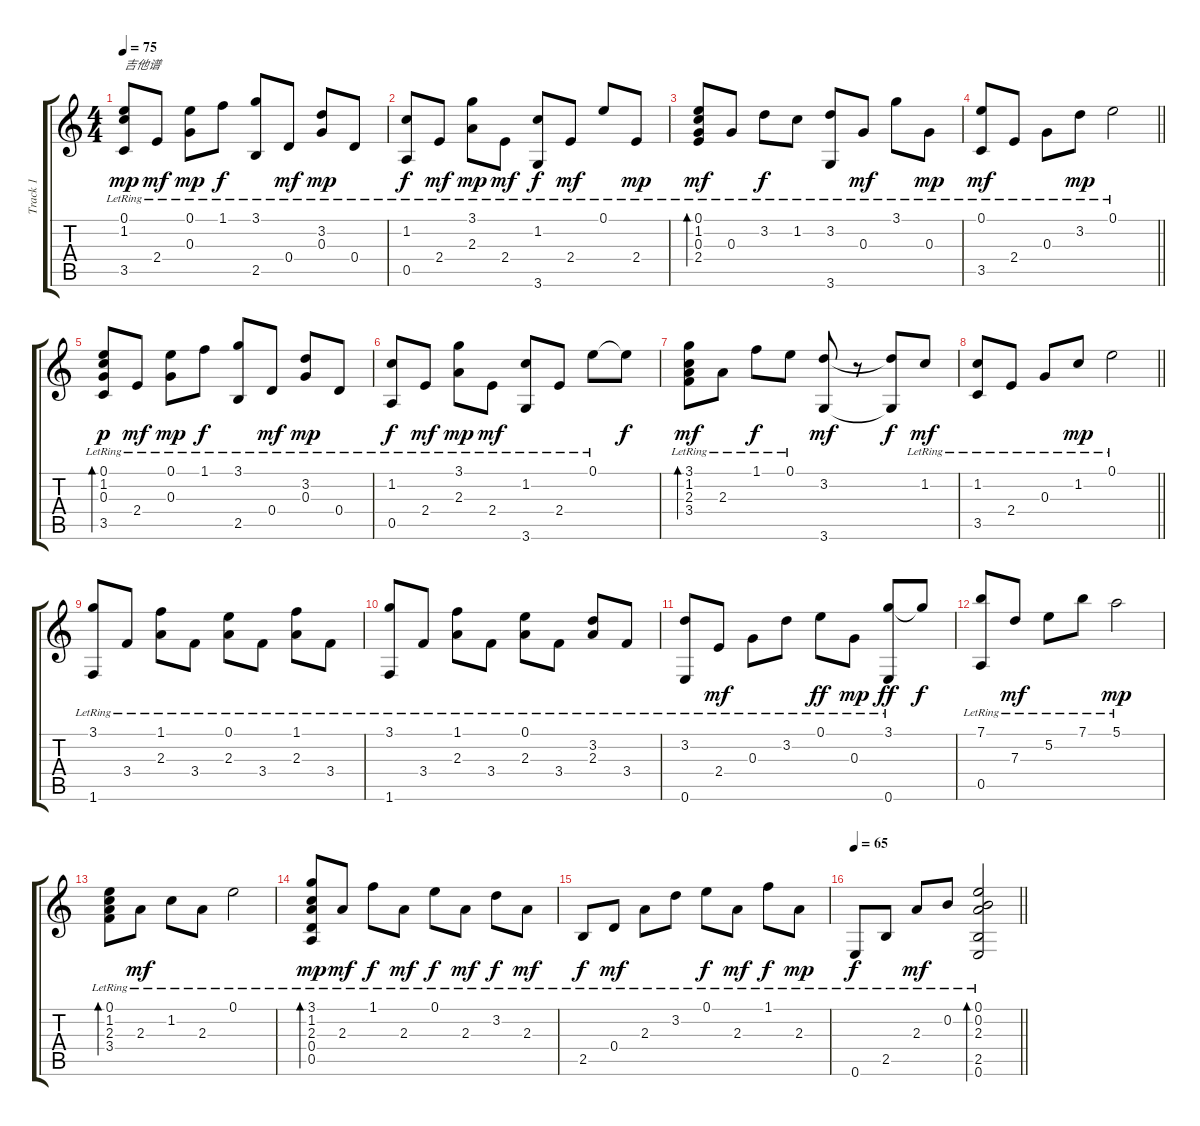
\track ("Track 1" "Track 1") {instrument acousticguitarnylon}
\staff {score tabs}
\tuning (E4 B3 G3 D3 A2 E2) {hide}
\ts (4 4)
\tempo 75
\clef g2
\ks c
(0.1{lr} 1.2{lr} 3.5{lr}).8{txt "吉他谱" dy mp instrument acousticguitarnylon} 2.4{lr}.8{dy mf} (0.1{lr} 0.3{lr}).8{dy mp} 1.1{lr}.8{dy f} (3.1{lr} 2.5{lr}).8 0.4{lr}.8{dy mf} (3.2{lr} 0.3{lr}).8{dy mp} 0.4{lr}.8 |
(1.2{lr} 0.5{lr}).8{dy f} 2.4{lr}.8{dy mf} (3.1{lr} 2.3{lr}).8{dy mp} 2.4{lr}.8{dy mf} (1.2{lr} 3.6{lr}).8{dy f} 2.4{lr}.8{dy mf} 0.1{lr}.8 2.4{lr}.8{dy mp} |
(0.1{lr} 1.2{lr} 0.3{lr} 2.4{lr}).8{bd 240 dy mf} 0.3{lr}.8 3.2{lr}.8{dy f} 1.2{lr}.8 (3.2{lr} 3.6{lr}).8 0.3{lr}.8{dy mf} 3.1{lr}.8 0.3{lr}.8{dy mp} |
\barLineRight lightlight
(0.1{lr} 3.5{lr}).8{dy mf} 2.4{lr}.8 0.3{lr}.8 3.2{lr}.8{dy mp} 0.1{lr}.2 |
(0.1{lr} 1.2{lr} 0.3{lr} 3.5{lr}).8{bd 120 dy p} 2.4{lr}.8{dy mf} (0.1{lr} 0.3{lr}).8{dy mp} 1.1{lr}.8{dy f} (3.1{lr} 2.5{lr}).8 0.4{lr}.8{dy mf} (3.2{lr} 0.3{lr}).8{dy mp} 0.4{lr}.8 |
(1.2{lr} 0.5{lr}).8{dy f} 2.4{lr}.8{dy mf} (3.1{lr} 2.3{lr}).8{dy mp} 2.4{lr}.8{dy mf} (1.2{lr} 3.6{lr}).8 2.4{lr}.8 0.1{lr}.8 0.1{t}.8{dy f} |
(3.1{lr} 1.2{lr} 2.3{lr} 3.4{lr}).8{bd 120 dy mf} 2.3{lr}.8 1.1{lr}.8{dy f} 0.1{lr}.8 (3.2 3.6).8{dy mf} r.8 (3.2{t} 3.6{t}).8{dy f} 1.2{lr}.8{dy mf} |
\barLineRight lightlight
(1.2{lr} 3.5{lr}).8 2.4{lr}.8 0.3{lr}.8 1.2{lr}.8{dy mp} 0.1{lr}.2 |
(3.1{lr} 1.6{lr}).8 3.4{lr}.8 (1.1{lr} 2.3{lr}).8 3.4{lr}.8 (0.1{lr} 2.3{lr}).8 3.4{lr}.8 (1.1{lr} 2.3{lr}).8 3.4{lr}.8 |
(3.1{lr} 1.6{lr}).8 3.4{lr}.8 (1.1{lr} 2.3{lr}).8 3.4{lr}.8 (0.1{lr} 2.3{lr}).8 3.4{lr}.8 (3.2{lr} 2.3{lr}).8 3.4{lr}.8 |
(3.2{lr} 0.6{lr}).8 2.4{lr}.8{dy mf} 0.3{lr}.8 3.2{lr}.8 0.1{lr}.8{dy ff} 0.3{lr}.8{dy mp} (3.1{lr} 0.6{lr}).8{dy ff} 3.1{t}.8{dy f} |
(7.1{lr} 0.5{lr}).8 7.3{lr}.8{dy mf} 5.2{lr}.8 7.1{lr}.8 5.1{lr}.2{dy mp} |
(0.1{lr} 1.2{lr} 2.3{lr} 3.4{lr}).8{bd 240} 2.3{lr}.8{dy mf} 1.2{lr}.8 2.3{lr}.8 0.1{lr}.2 |
(3.1{lr} 1.2{lr} 2.3{lr} 0.4{lr} 0.5{lr}).8{bd 120 dy mp} 2.3{lr}.8{dy mf} 1.1{lr}.8{dy f} 2.3{lr}.8{dy mf} 0.1{lr}.8{dy f} 2.3{lr}.8{dy mf} 3.2{lr}.8{dy f} 2.3{lr}.8{dy mf} |
2.5{lr}.8{dy f} 0.4{lr}.8{dy mf} 2.3{lr}.8 3.2{lr}.8 0.1{lr}.8{dy f} 2.3{lr}.8{dy mf} 1.1{lr}.8{dy f} 2.3{lr}.8{dy mp} |
\tempo 65
\barLineRight lightlight
0.6{lr}.8{dy f} 2.5{lr}.8 2.3{lr}.8{dy mf} 0.2{lr}.8 (0.1{lr} 0.2{lr} 2.3{lr} 2.5{lr} 0.6{lr}).2{bd 240}
